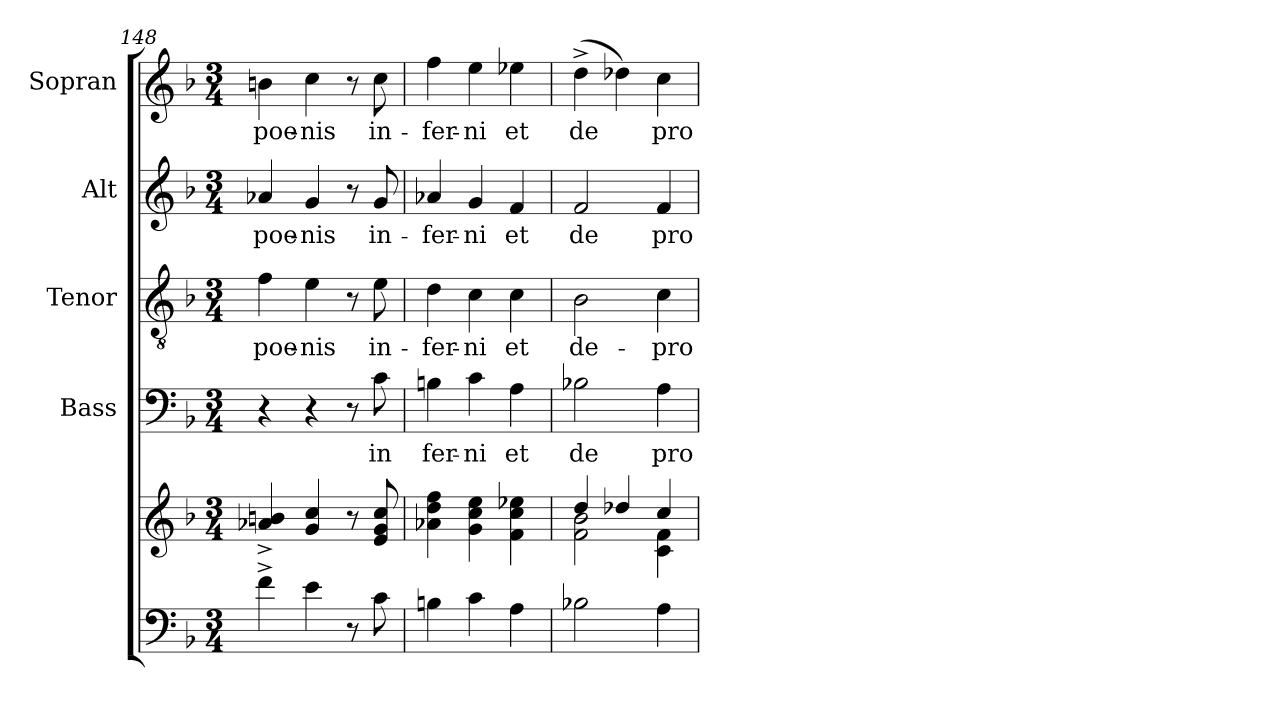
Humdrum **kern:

**kern	**kern	**kern	**text	**kern	**text	**kern	**text	**kern	**text
*part5	*part5	*part4	*part4	*part3	*part3	*part2	*part2	*part1	*part1
*staff6	*staff5	*staff4	*staff4	*staff3	*staff3	*staff2	*staff2	*staff1	*staff1
*	*	*I"Bass	*	*I"Tenor	*	*I"Alt	*	*I"Sopran	*
*	*	*I'B.	*	*I'T.	*	*I'A.	*	*I'S.	*
*clefF4	*clefG2	*clefF4	*	*clefGv2	*	*clefG2	*	*clefG2	*
*k[b-]	*k[b-]	*k[b-]	*	*k[b-]	*	*k[b-]	*	*k[b-]	*
*F:	*F:	*F:	*	*F:	*	*F:	*	*F:	*
*M3/4	*M3/4	*M3/4	*	*M3/4	*	*M3/4	*	*M3/4	*
=148	=148	=148	=148	=148	=148	=148	=148	=148	=148
!	!	!	!	!	!LO:LY:b	!	!LO:LY:b	!	!LO:LY:b
4f^>\	4a-X/^< 4bn/^<	4r	.	4f\	poe-	4a-X/	poe-	4bn\	poe-
!	!	!	!	!	!LO:LY:b	!	!LO:LY:b	!	!LO:LY:b
4e\	4g/ 4cc/	4r	.	4e\	-nis	4g/	-nis	4cc\	-nis
8r	8r	8r	.	8r	.	8r	.	8r	.
!	!	!	!LO:LY:b	!	!LO:LY:b	!	!LO:LY:b	!	!LO:LY:b
8c\	8e/ 8g/ 8cc/	8c\	in	8e\	in-	8g/	in-	8cc\	in-
=149	=149	=149	=149	=149	=149	=149	=149	=149	=149
!	!	!	!LO:LY:b	!	!LO:LY:b	!	!LO:LY:b	!	!LO:LY:b
4Bn\	4a-X\ 4dd\ 4ff\	4Bn\	fer-	4d\	-fer-	4a-X/	-fer-	4ff\	-fer-
!	!	!	!LO:LY:b	!	!LO:LY:b	!	!LO:LY:b	!	!LO:LY:b
4c\	4g\ 4cc\ 4ee\	4c\	-ni	4c\	-ni	4g/	-ni	4ee\	-ni
!	!	!	!LO:LY:b	!	!LO:LY:b	!	!LO:LY:b	!	!LO:LY:b
4A\	4f\ 4cc\ 4ee-X\	4A\	et	4c\	et	4f/	et	4ee-X\	et
=150	=150	=150	=150	=150	=150	=150	=150	=150	=150
*	*^	*	*	*	*	*	*	*	*
!	!	!	!	!LO:LY:b	!	!LO:LY:b	!	!LO:LY:b	!	!LO:LY:b
2B-X\	4dd/	2f\ 2b-\	2B-X\	de	2B-\	de-	2f/	de	(>4dd^>\	de
.	4dd-X/	.	.	.	.	.	.	.	4dd-X\)	.
!	!	!	!	!LO:LY:b	!	!LO:LY:b	!	!LO:LY:b	!	!LO:LY:b
4A\	4cc/	4c\ 4f\	4A\	pro-	4c\	-pro-	4f/	pro-	4cc\	pro-
*	*v	*v	*	*	*	*	*	*	*	*
=	=	=	=	=	=	=	=	=	=
*-	*-	*-	*-	*-	*-	*-	*-	*-	*-
